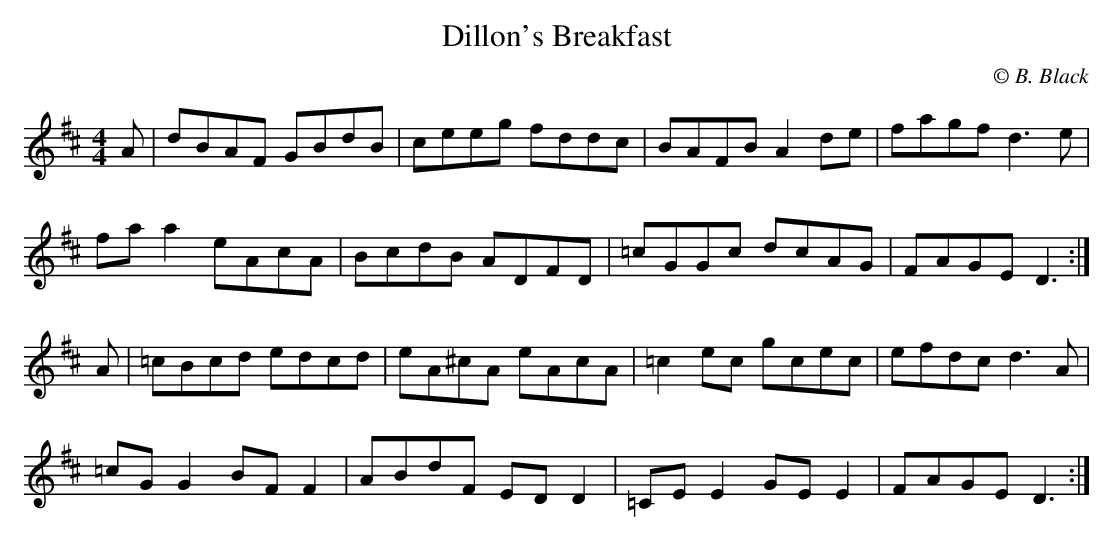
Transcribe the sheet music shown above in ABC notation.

X:1
T: Dillon's Breakfast
C: © B. Black
M: 4/4
L: 1/8
K: D
A | dBAF GBdB | ceeg fddc | BAFB A2 de |\
fagf d3 e |
fa a2 eAcA | BcdB ADFD | =cGGc dcAG |\
FAGE D3 :|
A | =cBcd edcd | eA^cA eAcA | =c2 ec gcec |\
efdc d3 A |
=cG G2 BF F2 | ABdF ED D2 | =CE E2 GE E2 |\
FAGE D3 :|
